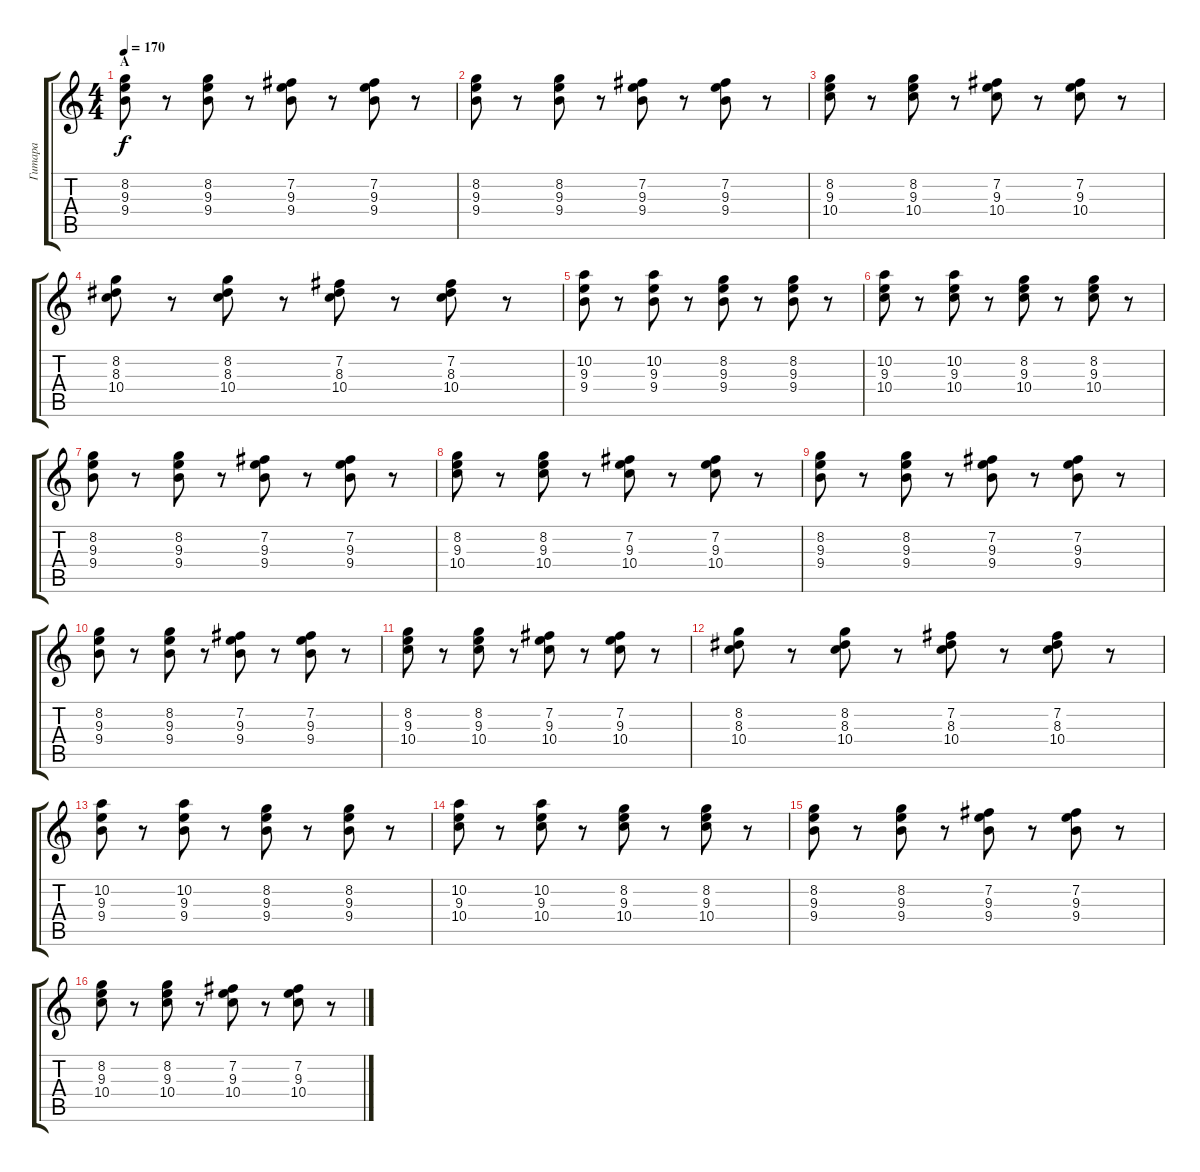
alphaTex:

\track ("Гитара" "Гитара") {instrument overdrivenguitar}
\staff {score tabs}
\tuning (E4 B3 G3 D3 A2 E2) {hide}
\ts (4 4)
\section ("" "A")
\tempo 170
\clef g2
\ks c
(8.2 9.3 9.4).8{dy f instrument overdrivenguitar} r.8 (8.2 9.3 9.4).8 r.8 (7.2 9.3 9.4).8 r.8 (7.2 9.3 9.4).8 r.8 |
(8.2 9.3 9.4).8 r.8 (8.2 9.3 9.4).8 r.8 (7.2 9.3 9.4).8 r.8 (7.2 9.3 9.4).8 r.8 |
(8.2 9.3 10.4).8 r.8 (8.2 9.3 10.4).8 r.8 (7.2 9.3 10.4).8 r.8 (7.2 9.3 10.4).8 r.8 |
(8.2 8.3 10.4).8 r.8 (8.2 8.3 10.4).8 r.8 (7.2 8.3 10.4).8 r.8 (7.2 8.3 10.4).8 r.8 |
(10.2 9.3 9.4).8 r.8 (10.2 9.3 9.4).8 r.8 (8.2 9.3 9.4).8 r.8 (8.2 9.3 9.4).8 r.8 |
(10.2 9.3 10.4).8 r.8 (10.2 9.3 10.4).8 r.8 (8.2 9.3 10.4).8 r.8 (8.2 9.3 10.4).8 r.8 |
(8.2 9.3 9.4).8 r.8 (8.2 9.3 9.4).8 r.8 (7.2 9.3 9.4).8 r.8 (7.2 9.3 9.4).8 r.8 |
(8.2 9.3 10.4).8 r.8 (8.2 9.3 10.4).8 r.8 (7.2 9.3 10.4).8 r.8 (7.2 9.3 10.4).8 r.8 |
(8.2 9.3 9.4).8 r.8 (8.2 9.3 9.4).8 r.8 (7.2 9.3 9.4).8 r.8 (7.2 9.3 9.4).8 r.8 |
(8.2 9.3 9.4).8 r.8 (8.2 9.3 9.4).8 r.8 (7.2 9.3 9.4).8 r.8 (7.2 9.3 9.4).8 r.8 |
(8.2 9.3 10.4).8 r.8 (8.2 9.3 10.4).8 r.8 (7.2 9.3 10.4).8 r.8 (7.2 9.3 10.4).8 r.8 |
(8.2 8.3 10.4).8 r.8 (8.2 8.3 10.4).8 r.8 (7.2 8.3 10.4).8 r.8 (7.2 8.3 10.4).8 r.8 |
(10.2 9.3 9.4).8 r.8 (10.2 9.3 9.4).8 r.8 (8.2 9.3 9.4).8 r.8 (8.2 9.3 9.4).8 r.8 |
(10.2 9.3 10.4).8 r.8 (10.2 9.3 10.4).8 r.8 (8.2 9.3 10.4).8 r.8 (8.2 9.3 10.4).8 r.8 |
(8.2 9.3 9.4).8 r.8 (8.2 9.3 9.4).8 r.8 (7.2 9.3 9.4).8 r.8 (7.2 9.3 9.4).8 r.8 |
(8.2 9.3 10.4).8 r.8 (8.2 9.3 10.4).8 r.8 (7.2 9.3 10.4).8 r.8 (7.2 9.3 10.4).8 r.8
